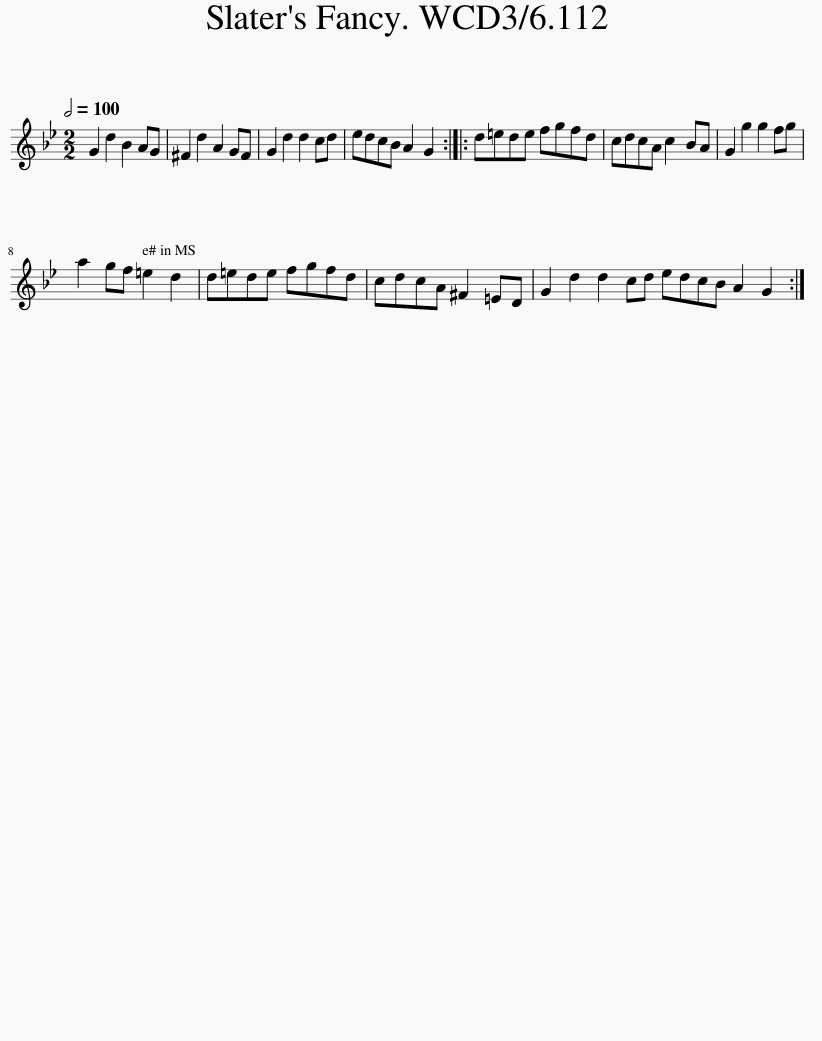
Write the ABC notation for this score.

X:1
L:1/8
Q:1/2=100
M:2/2
I:linebreak $
K:Gmin
V:1 treble
V:1
 G2 d2 B2 AG | ^F2 d2 A2 GF | G2 d2 d2 cd | edcB A2 G2 :: d=ede fgfd | %5
 cdcA c2 BA | G2 g2 g2 fg |$ a2 gf =e2 d2 | d=ede fgfd | cdcA ^F2 =ED | %10
 G2 d2 d2 cd edcB A2 G2 :| %11
